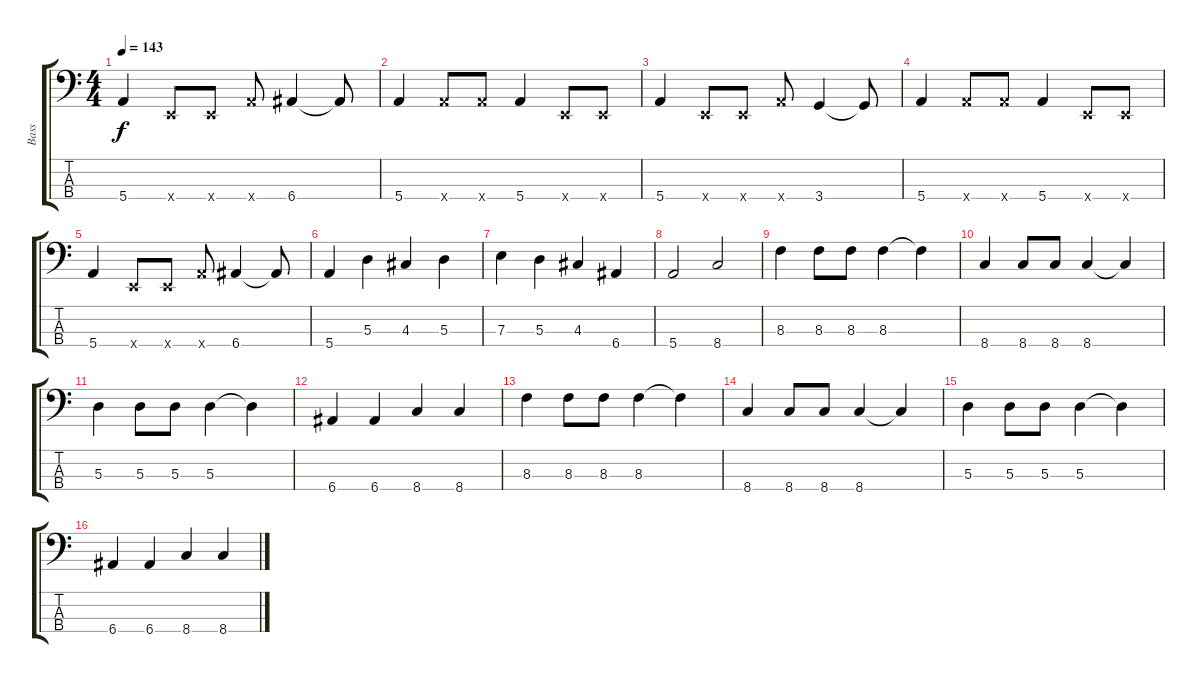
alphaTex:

\track ("Bass" "Bass") {instrument electricbassfinger}
\staff {score tabs}
\tuning (G2 D2 A1 E1) {hide}
\ts (4 4)
\tempo 143
\clef f4
\ks c
5.4.4{dy f} 0.4{x}.8 0.4{x}.8 5.4{x}.8 6.4.4 6.4{t}.8 |
5.4.4 5.4{x}.8 5.4{x}.8 5.4.4 0.4{x}.8 0.4{x}.8 |
5.4.4 0.4{x}.8 0.4{x}.8 5.4{x}.8 3.4.4 3.4{t}.8 |
5.4.4 5.4{x}.8 5.4{x}.8 5.4.4 0.4{x}.8 0.4{x}.8 |
5.4.4 0.4{x}.8 0.4{x}.8 5.4{x}.8 6.4.4 6.4{t}.8 |
5.4.4 5.3.4 4.3.4 5.3.4 |
7.3.4 5.3.4 4.3.4 6.4.4 |
5.4.2 8.4.2 |
8.3.4 8.3.8 8.3.8 8.3.4 8.3{t}.4 |
8.4.4 8.4.8 8.4.8 8.4.4 8.4{t}.4 |
5.3.4 5.3.8 5.3.8 5.3.4 5.3{t}.4 |
6.4.4 6.4.4 8.4.4 8.4.4 |
8.3.4 8.3.8 8.3.8 8.3.4 8.3{t}.4 |
8.4.4 8.4.8 8.4.8 8.4.4 8.4{t}.4 |
5.3.4 5.3.8 5.3.8 5.3.4 5.3{t}.4 |
6.4.4 6.4.4 8.4.4 8.4.4
